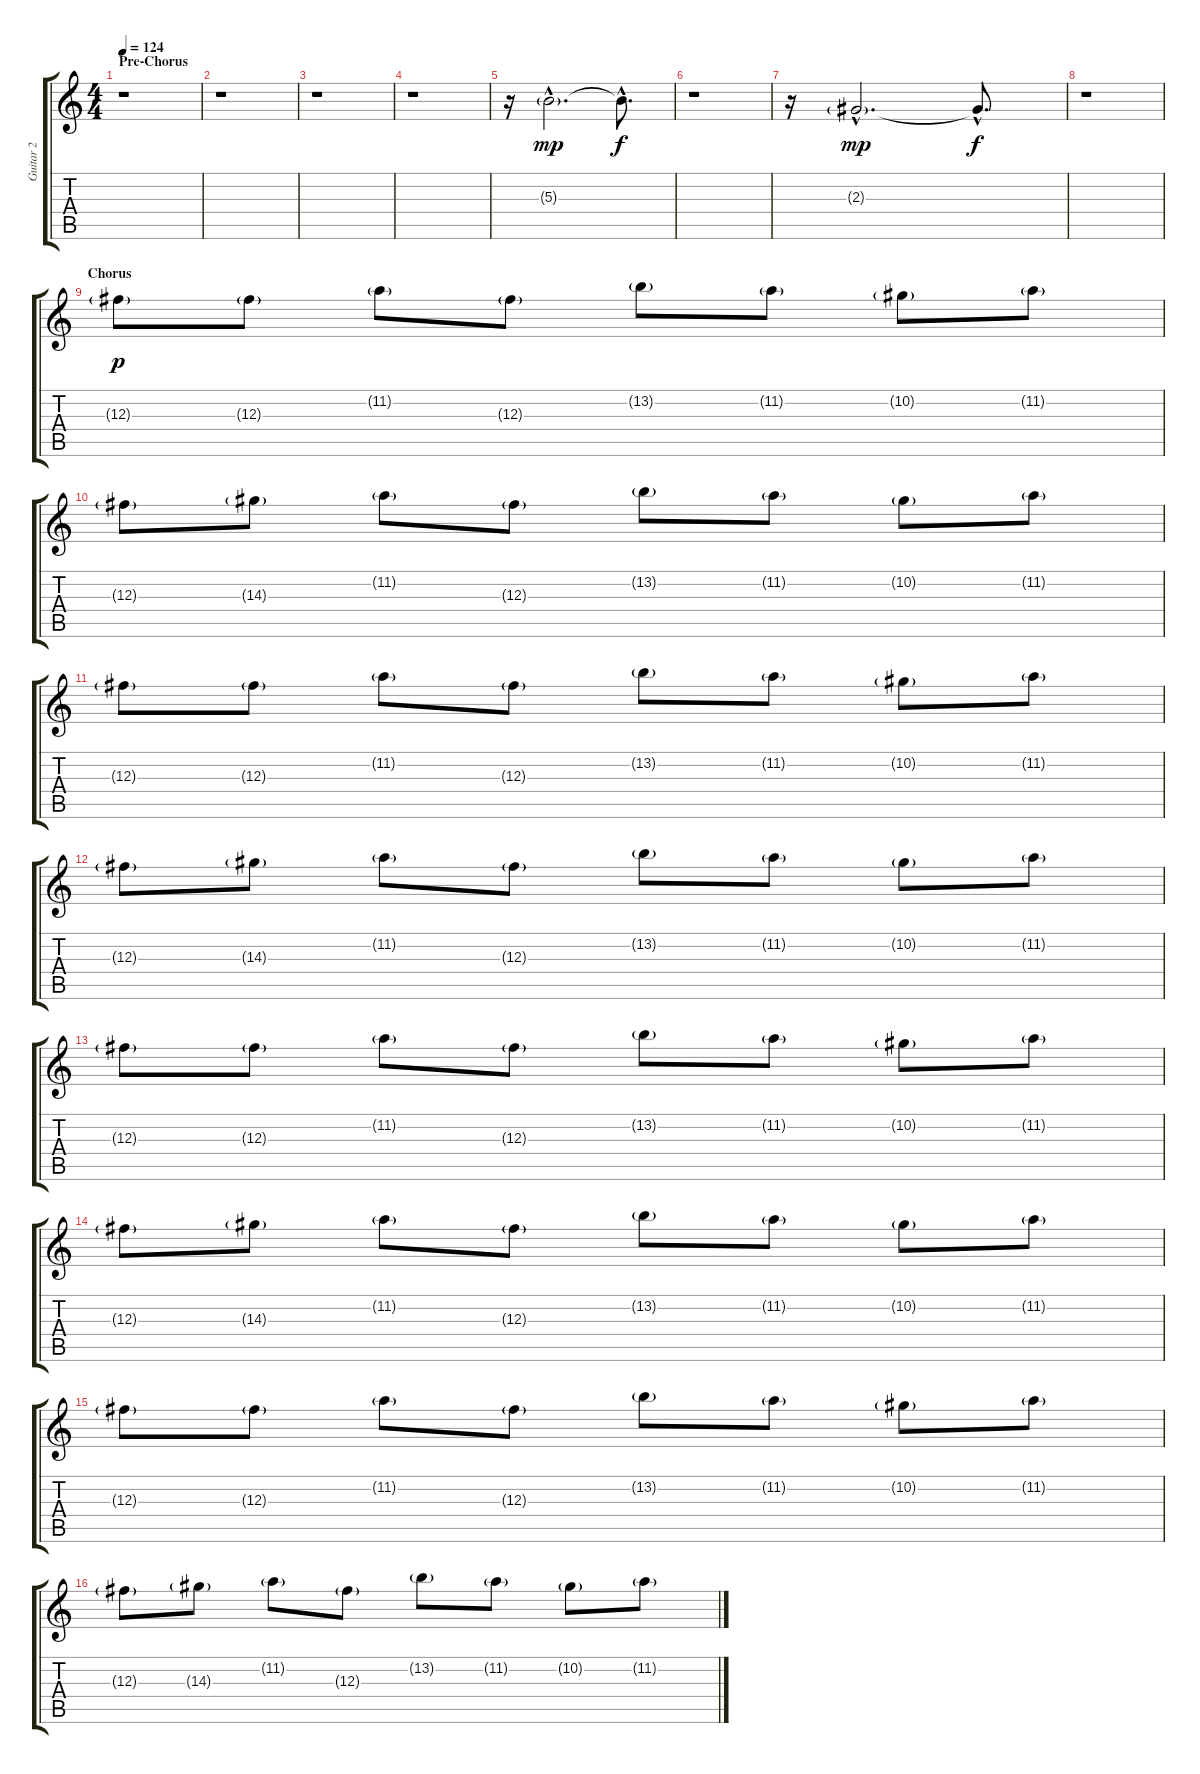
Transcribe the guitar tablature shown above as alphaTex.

\track ("Guitar 2" "Guitar 2") {instrument electricguitarjazz}
\staff {score tabs}
\tuning (Eb4 Bb3 Gb3 Db3 Ab2 Db2) {hide}
\ts (4 4)
\section ("" "Pre-Chorus")
\tempo 124
\clef g2
\ks c
r.1{dy f} |
r.1 |
r.1 |
r.1 |
r.16 5.3{g hac}.2{d dy mp} 5.3{hac t}.8{d dy f} |
r.1 |
r.16 2.3{g hac}.2{d dy mp} 2.3{hac t}.8{d dy f} |
r.1 |
\section ("" "Chorus")
12.3{g}.8{dy p} 12.3{g}.8 11.2{g}.8 12.3{g}.8 13.2{g}.8 11.2{g}.8 10.2{g}.8 11.2{g}.8 |
12.3{g}.8 14.3{g}.8 11.2{g}.8 12.3{g}.8 13.2{g}.8 11.2{g}.8 10.2{g}.8 11.2{g}.8 |
12.3{g}.8 12.3{g}.8 11.2{g}.8 12.3{g}.8 13.2{g}.8 11.2{g}.8 10.2{g}.8 11.2{g}.8 |
12.3{g}.8 14.3{g}.8 11.2{g}.8 12.3{g}.8 13.2{g}.8 11.2{g}.8 10.2{g}.8 11.2{g}.8 |
12.3{g}.8 12.3{g}.8 11.2{g}.8 12.3{g}.8 13.2{g}.8 11.2{g}.8 10.2{g}.8 11.2{g}.8 |
12.3{g}.8 14.3{g}.8 11.2{g}.8 12.3{g}.8 13.2{g}.8 11.2{g}.8 10.2{g}.8 11.2{g}.8 |
12.3{g}.8 12.3{g}.8 11.2{g}.8 12.3{g}.8 13.2{g}.8 11.2{g}.8 10.2{g}.8 11.2{g}.8 |
12.3{g}.8 14.3{g}.8 11.2{g}.8 12.3{g}.8 13.2{g}.8 11.2{g}.8 10.2{g}.8 11.2{g}.8
